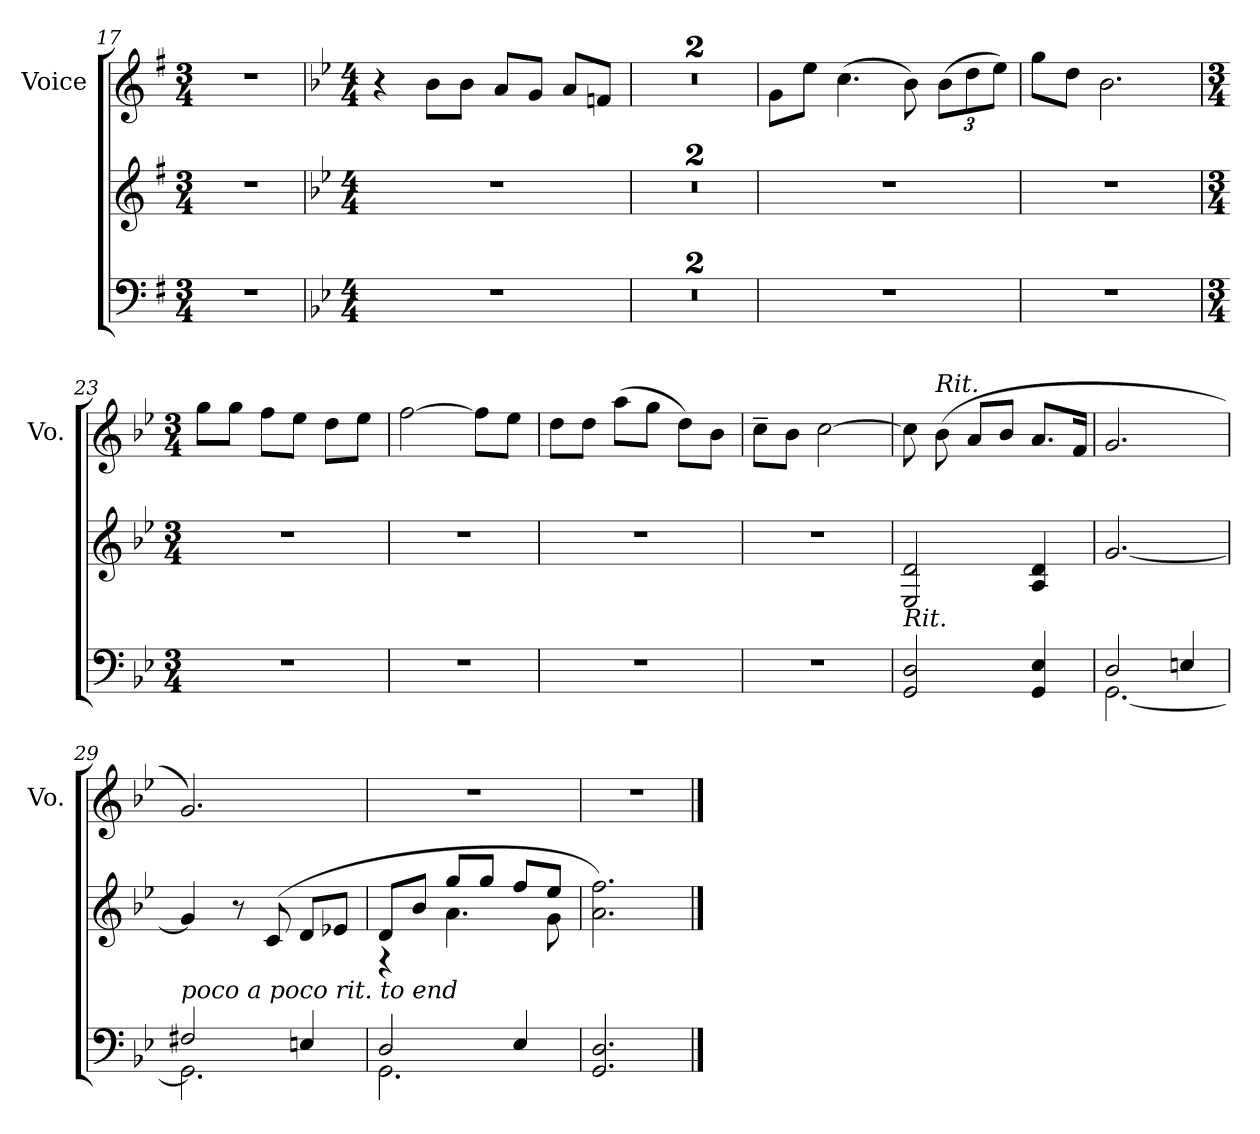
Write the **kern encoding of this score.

**kern	**kern	**kern
*part2	*part2	*part1
*staff3	*staff2	*staff1
*	*	*I"Voice
*	*	*I'Vo.
*clefF4	*clefG2	*clefG2
*k[f#]	*k[f#]	*k[f#]
*M3/4	*M3/4	*M3/4
=17	=17	=17
2.r	2.r	2.r
=18	=18	=18
*k[b-e-]	*k[b-e-]	*k[b-e-]
*M4/4	*M4/4	*M4/4
1r	1r	4r
.	.	8b-\L
.	.	8b-\J
.	.	8a/L
.	.	8g/J
.	.	8a/L
.	.	8fn/J
=19	=19	=19
1r	1r	1r
=20	=20	=20
1r	1r	1r
=21	=21	=21
1r	1r	8g\L
.	.	8ee-\J
.	.	(4.cc\
.	.	8b-\)
*	*	*Xbrackettup
.	.	(12b-\L
.	.	12dd\
.	.	12ee-\J)
=22	=22	=22
1r	1r	8gg\L
.	.	8dd\J
.	.	2.b-\
=23	=23	=23
*M3/4	*M3/4	*M3/4
2.r	2.r	8gg\L
.	.	8gg\J
.	.	8ff\L
.	.	8ee-\J
.	.	8dd\L
.	.	8ee-\J
=24	=24	=24
2.r	2.r	[2ff\
.	.	8ff\L]
.	.	8ee-\J
=25	=25	=25
2.r	2.r	8dd\L
.	.	8dd\J
.	.	(8aa\L
.	.	8gg\J
.	.	8dd\L)
.	.	8b-\J
=26	=26	=26
2.r	2.r	8cc~\L
.	.	8b-\J
.	.	[2cc\
=27	=27	=27
!LO:TX:i:t=Rit.	!	!
2GG/ 2D/	2E-/ 2d/	8cc\]
!	!	!LO:TX:i:t=Rit.
.	.	(8b-\
.	.	8a/L
.	.	8b-/J
4GG/ 4E-/	4A/ 4d/	8.a/L
.	.	16f/Jk
=28	=28	=28
*^	*	*
2D/	[2.GG\	[2.g/	2.g/
4En/	.	.	.
=29	=29	=29	=29
!LO:TX:i:t=poco a poco rit. to end	!	!	!
2F#X/	2.GG\]	4g/]	2.g/)
.	.	8r	.
.	.	(8c/	.
4En/	.	8d/L	.
.	.	8e-X/J	.
=30	=30	=30	=30
*	*	*^	*
2D/	2.GG\	8d/L	4r	2.r
.	.	8b-/J	.	.
.	.	8gg/L	4.a\	.
.	.	8gg/J	.	.
4E-/	.	8ff/L	.	.
.	.	8ee-/J	8g\	.
*v	*v	*	*	*
*	*v	*v	*
=31	=31	=31
2.GG/ 2.D/	2.a\ 2.ff\)	2.r
==	==	==
*-	*-	*-
